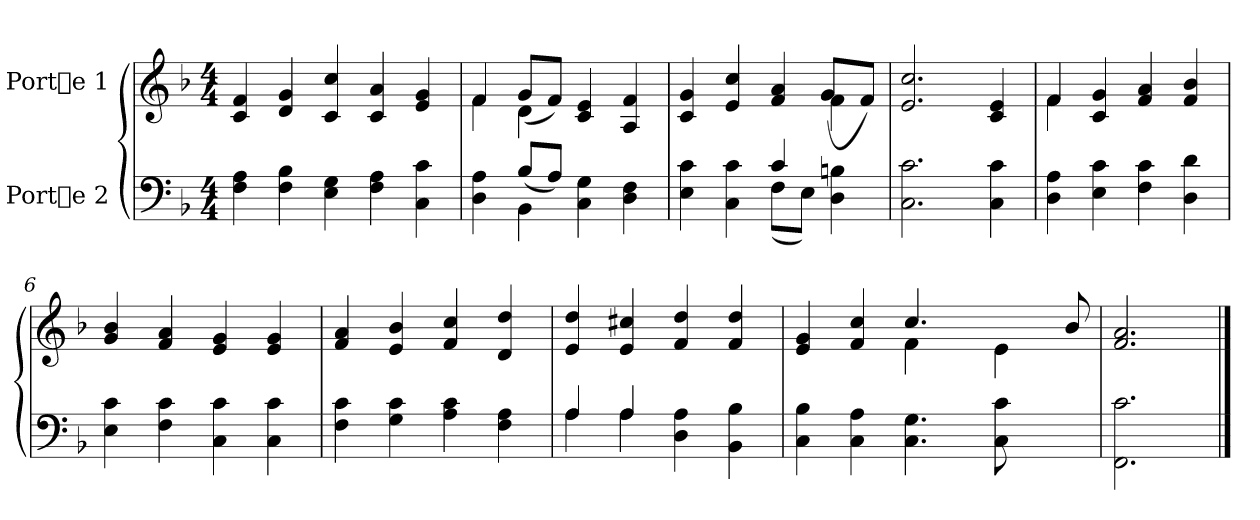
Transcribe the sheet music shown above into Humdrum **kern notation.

**kern	**kern
*part2	*part1
*staff2	*staff1
*I"Porte 2	*I"Porte 1
!!LO:PB:g=z
*stria5	*stria5
*clefF4	*clefG2
*k[b-]	*k[b-]
*F:	*F:
*M4/4	*M4/4
*MM113	*MM113
=1	=1
4A\ 4F\	4f/ 4c/
4B-\ 4F\	4g/ 4d/
4G\ 4E\	4cc/ 4c/
4A\ 4F\	4a/ 4c/
4c\ 4C\	4g/ 4e/
=2	=2
*^	*^
4A\ 4D\	4ryy	4f/	4f\
4BB-\	(>8B-/L	4d\	(>8g/L
.	8A/J)	.	8f/J)
4G\ 4C\	2ryy	4e/ 4c/	2ryy
4F\ 4D\	.	4f/ 4A/	.
=3	=3	=3	=3
4c\ 4E\	2ryy	4g/ 4c/	2.ryy
4c\ 4C\	.	4cc/ 4e/	.
4c/	(>8F\L	4a/ 4f/	.
.	8E\J)	.	.
4Bn\ 4D\	4ryy	4f\	(>8g/L
.	.	.	8f/J)
*v	*v	*	*
*	*v	*v
!!LO:LB:g=z
=4	=4
2.c\ 2.C\	2.cc/ 2.e/
4c\ 4C\	4e/ 4c/
=5	=5
*	*^
4A\ 4D\	4f/	4f\
4c\ 4E\	4g/ 4c/	2.ryy
4c\ 4F\	4a/ 4f/	.
4d\ 4D\	4b-/ 4f/	.
*	*v	*v
=6	=6
4c\ 4E\	4b-/ 4g/
4c\ 4F\	4a/ 4f/
4c\ 4C\	4g/ 4e/
4c\ 4C\	4g/ 4e/
=7	=7
4c\ 4F\	4a/ 4f/
4c\ 4G\	4b-/ 4e/
4c\ 4A\	4cc/ 4f/
4A\ 4F\	4dd/ 4d/
!!LO:LB:g=z
=8	=8
*^	*
4A/	4A\	4dd/ 4e/
4A/	4A\	4cc#X/ 4e/
4A\ 4D\	2ryy	4dd/ 4f/
4B-\ 4BB-\	.	4dd/ 4f/
*v	*v	*
=9	=9
*	*^
4B-\ 4C\	4g/ 4e/	2ryy
4A\ 4C\	4cc/ 4f/	.
4.G\ 4.C\	4.cc/	4f\
.	.	2ryy
8c\ 8C\	4e\	.
4ryy	.	.
.	8b-/	.
*	*v	*v
=10	=10
2.c\ 2.FF\	2.a/ 2.f/
==	==
*-	*-
